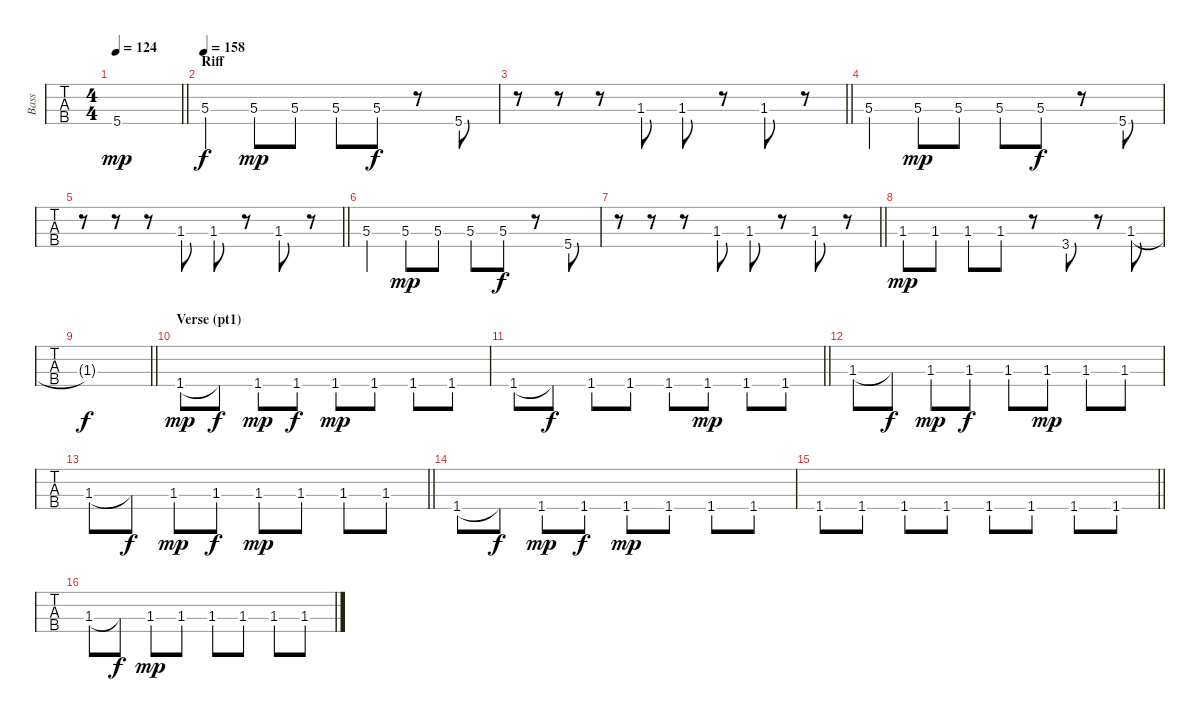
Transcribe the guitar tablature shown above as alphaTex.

\track ("Bass" "Bass") {instrument electricbasspick}
\staff {tabs}
\tuning (G2 D2 A1 E1) {hide}
\ts (4 4)
\tempo 124
\clef f4
\barLineRight lightlight
\ks c
5.4.1{dy mp} |
\section ("" "Riff")
\tempo 158
5.3.4{dy f} 5.3.8{dy mp} 5.3.8 5.3.8 5.3.8{dy f} r.8 5.4.8 |
\barLineRight lightlight
r.8 r.8 r.8 1.3.8 1.3.8 r.8 1.3.8 r.8 |
5.3.4 5.3.8{dy mp} 5.3.8 5.3.8 5.3.8{dy f} r.8 5.4.8 |
\barLineRight lightlight
r.8 r.8 r.8 1.3.8 1.3.8 r.8 1.3.8 r.8 |
5.3.4 5.3.8{dy mp} 5.3.8 5.3.8 5.3.8{dy f} r.8 5.4.8 |
\barLineRight lightlight
r.8 r.8 r.8 1.3.8 1.3.8 r.8 1.3.8 r.8 |
1.3.8{dy mp} 1.3.8 1.3.8 1.3.8 r.8 3.4.8 r.8 1.3.8 |
\barLineRight lightlight
1.3{t}.1{dy f} |
\section ("" "Verse (pt1)")
1.4.8{dy mp} 1.4{t}.8{dy f} 1.4.8{dy mp} 1.4.8{dy f} 1.4.8{dy mp} 1.4.8 1.4.8 1.4.8 |
\barLineRight lightlight
1.4.8 1.4{t}.8{dy f} 1.4.8 1.4.8 1.4.8 1.4.8{dy mp} 1.4.8 1.4.8 |
1.3.8 1.3{t}.8{dy f} 1.3.8{dy mp} 1.3.8{dy f} 1.3.8 1.3.8{dy mp} 1.3.8 1.3.8 |
\barLineRight lightlight
1.3.8 1.3{t}.8{dy f} 1.3.8{dy mp} 1.3.8{dy f} 1.3.8{dy mp} 1.3.8 1.3.8 1.3.8 |
1.4.8 1.4{t}.8{dy f} 1.4.8{dy mp} 1.4.8{dy f} 1.4.8{dy mp} 1.4.8 1.4.8 1.4.8 |
\barLineRight lightlight
1.4.8 1.4.8 1.4.8 1.4.8 1.4.8 1.4.8 1.4.8 1.4.8 |
1.3.8 1.3{t}.8{dy f} 1.3.8{dy mp} 1.3.8 1.3.8 1.3.8 1.3.8 1.3.8
